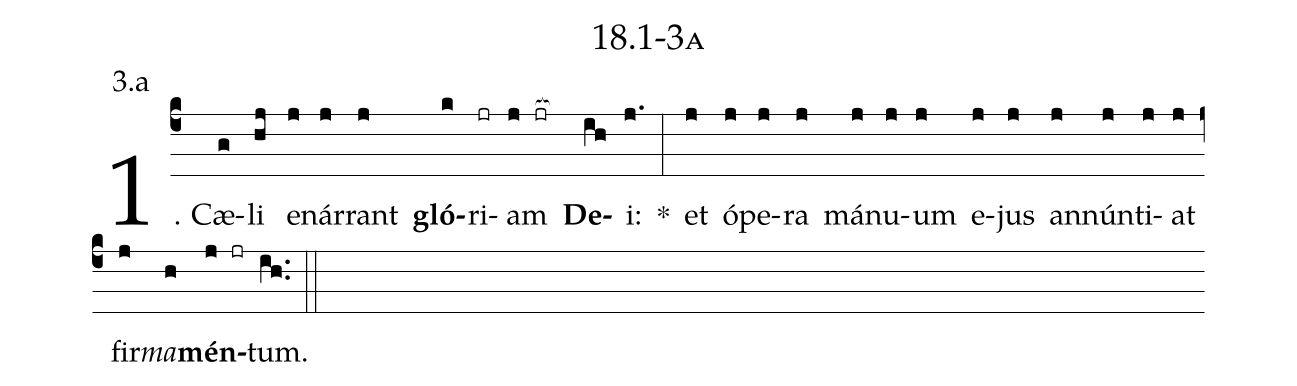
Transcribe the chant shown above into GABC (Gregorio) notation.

name: 18.1-3a;
annotation: 3.a;
%%
(c4)1. Cæ(g)li(hj) e(j)nár(j)rant(j) <b>gló</b>(k)ri(jr)am(j jr[ocb:1{]) <b>De</b>(ih[ocb:0}])i:(j.) *(:) et(j) ó(j)pe(j)ra(j) má(j)nu(j)um(j) e(j)jus(j) an(j)nún(j)ti(j)at(j) fir(j)<i>ma</i>(h)<b>mén</b>(j jr)tum.(ih..) (::)


%E(j) u(j) o(j) u(h) a(j) e.(ih..) (::)
